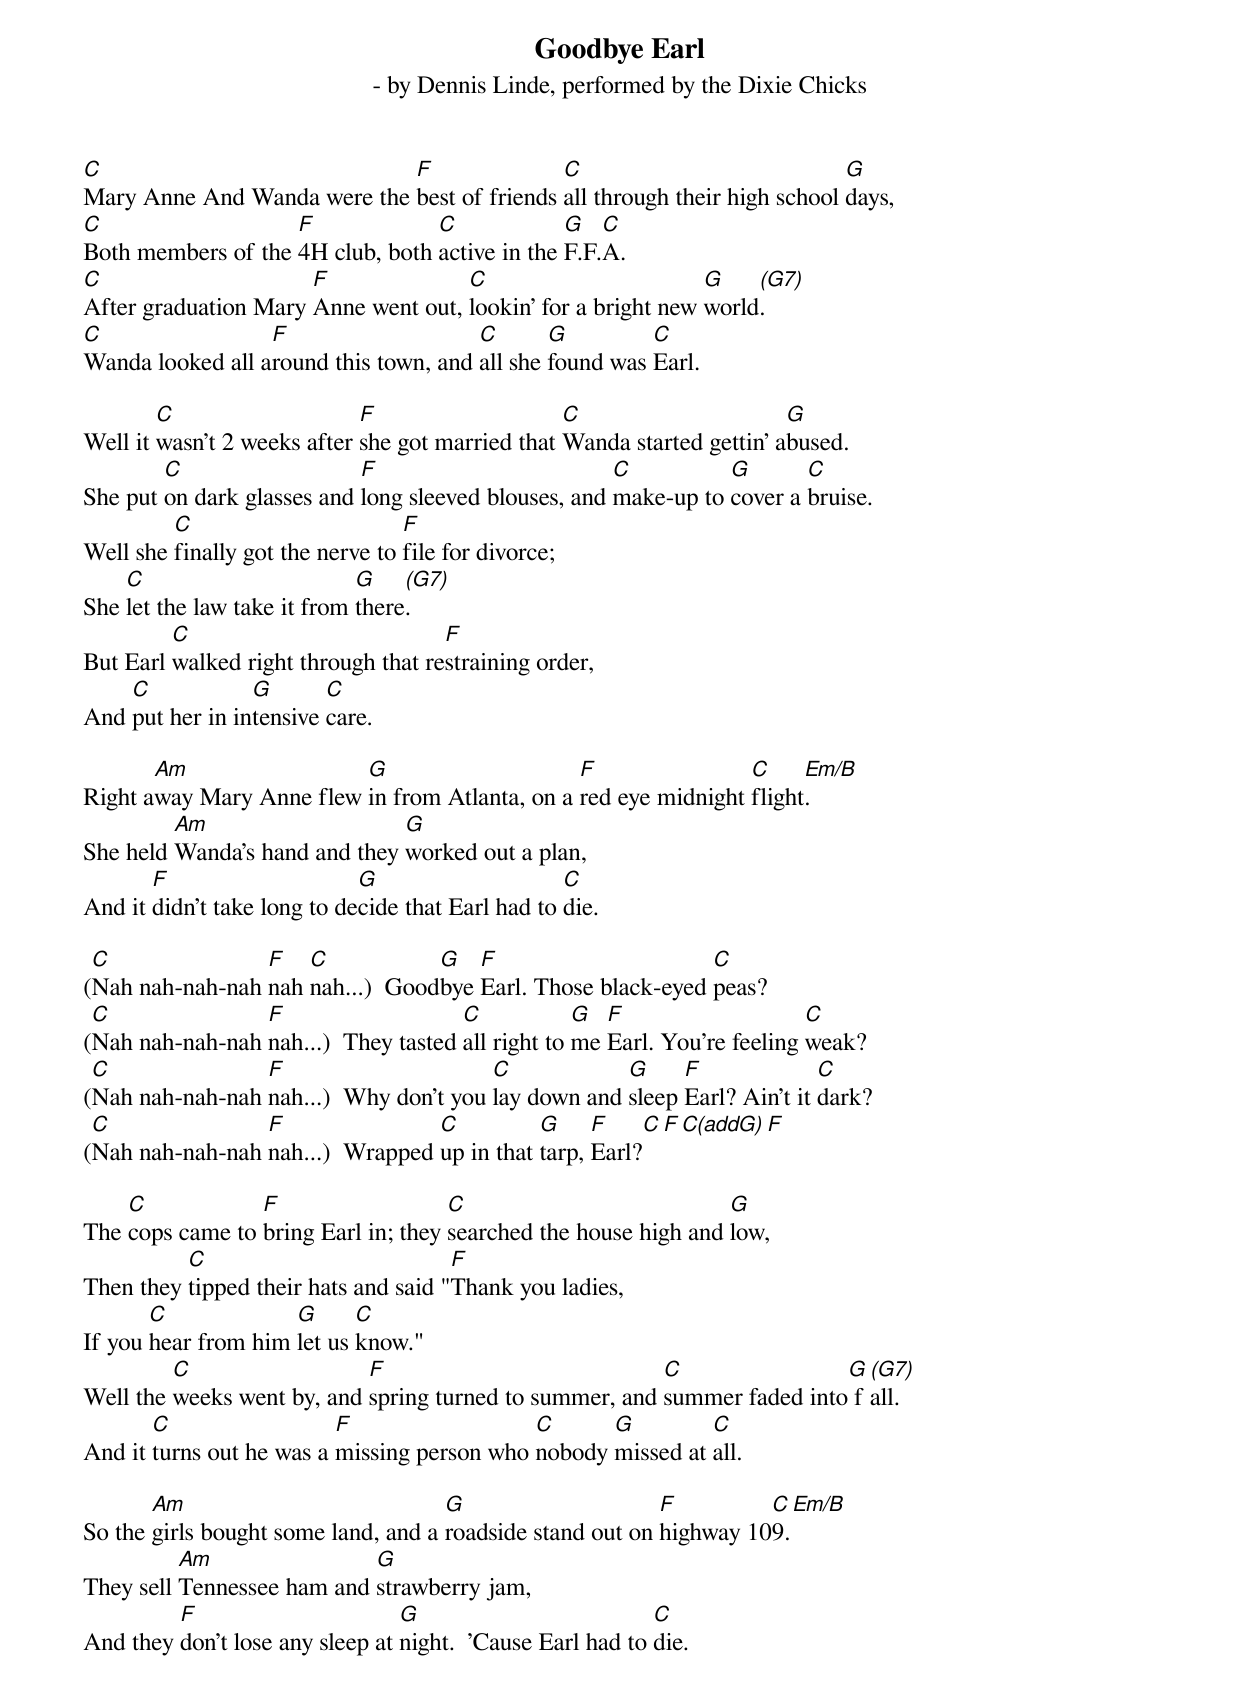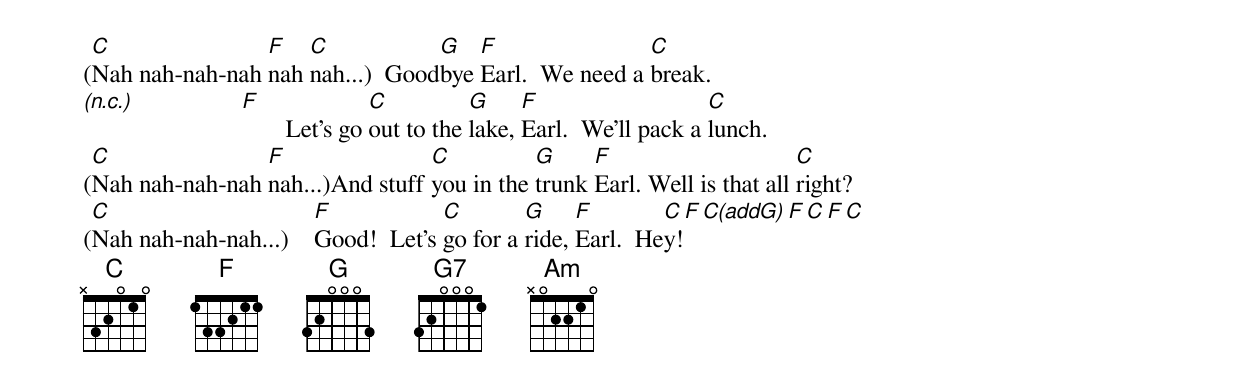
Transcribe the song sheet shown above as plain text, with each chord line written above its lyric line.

Goodbye Earl
 - by Dennis Linde, performed by the Dixie Chicks

C                            F               C                             G
Mary Anne And Wanda were the best of friends all through their high school days,
C                   F             C             G   C
Both members of the 4H club, both active in the F.F.A.
C                     F              C                        G    (G7)
After graduation Mary Anne went out, lookin' for a bright new world.
C                 F                    C       G         C
Wanda looked all around this town, and all she found was Earl.

        C                    F                    C                      G
Well it wasn't 2 weeks after she got married that Wanda started gettin' abused.
        C                   F                         C          G       C
She put on dark glasses and long sleeved blouses, and make-up to cover a bruise.
         C                        F
Well she finally got the nerve to file for divorce;
    C                        G    (G7)
She let the law take it from there.
         C                           F
But Earl walked right through that restraining order,
    C            G       C
And put her in intensive care.

       Am                 G                     F                C     Em/B
Right away Mary Anne flew in from Atlanta, on a red eye midnight flight.
         Am                    G
She held Wanda's hand and they worked out a plan,
       F                     G                     C
And it didn't take long to decide that Earl had to die.

 C               F   C            G   F                      C
(Nah nah-nah-nah nah nah...)  Goodbye Earl. Those black-eyed peas?
 C               F                    C            G  F                    C
(Nah nah-nah-nah nah...)  They tasted all right to me Earl. You're feeling weak?
 C               F                      C            G     F              C
(Nah nah-nah-nah nah...)  Why don't you lay down and sleep Earl? Ain't it dark?
 C               F                C          G     F        C  F  C(addG) F
(Nah nah-nah-nah nah...)  Wrapped up in that tarp, Earl?

    C            F                   C                           G
The cops came to bring Earl in; they searched the house high and low,
          C                           F
Then they tipped their hats and said "Thank you ladies,
       C             G      C
If you hear from him let us know."
         C                  F                            C                G (G7)
Well the weeks went by, and spring turned to summer, and summer faded into fall.
       C                  F                  C      G         C
And it turns out he was a missing person who nobody missed at all.

       Am                            G                     F         C  Em/B
So the girls bought some land, and a roadside stand out on highway 109.
          Am                G
They sell Tennessee ham and strawberry jam,
         F                       G                          C
And they don't lose any sleep at night.  'Cause Earl had to die.

 C               F   C            G   F                C
(Nah nah-nah-nah nah nah...)  Goodbye Earl.  We need a break.
(n.c.)           F               C          G     F                   C
                        Let's go out to the lake, Earl.  We'll pack a lunch.
 C               F                C          G     F                      C
(Nah nah-nah-nah nah...)And stuff you in the trunk Earl. Well is that all right?
 C                      F            C        G     F        C F C(addG) F C F C
(Nah nah-nah-nah...)    Good!  Let's go for a ride, Earl.  Hey!
